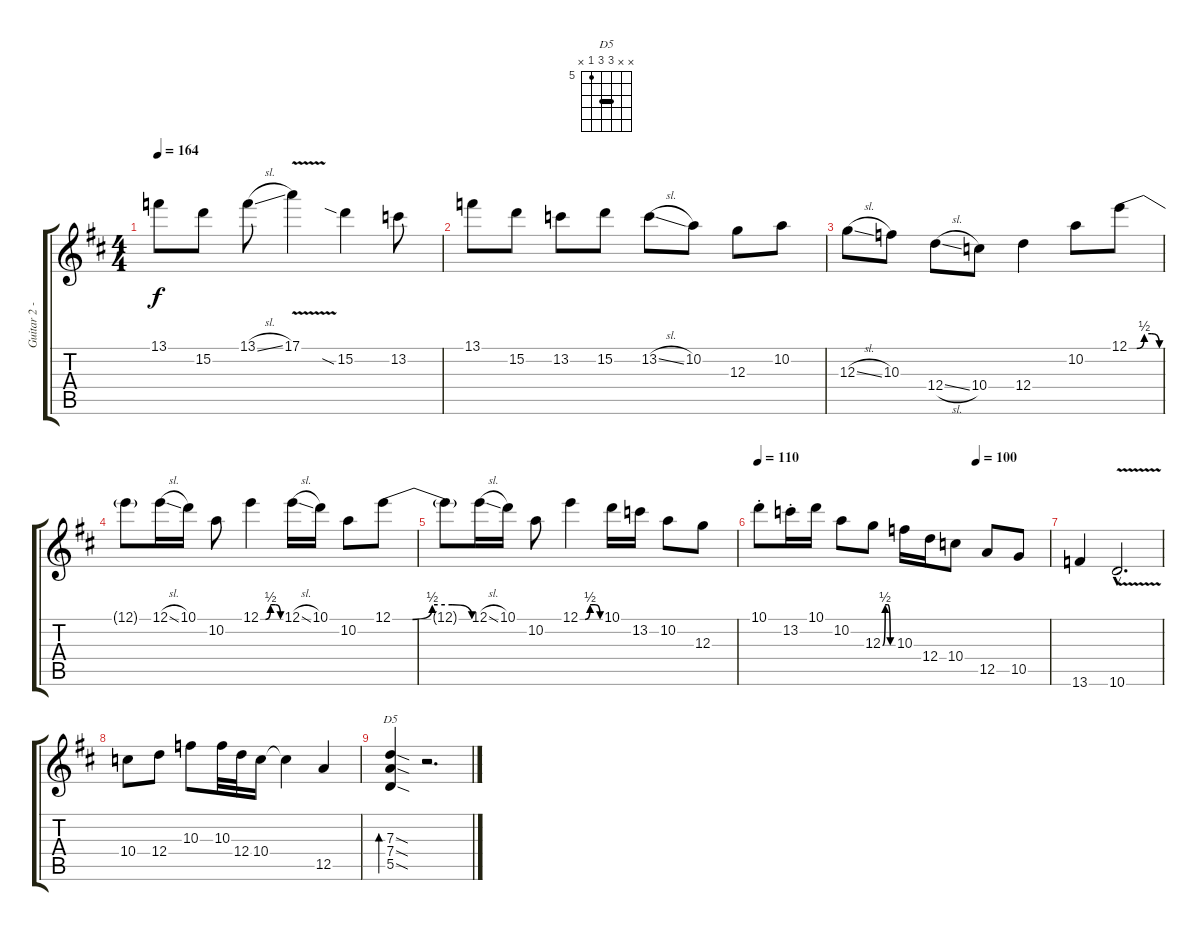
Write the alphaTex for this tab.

\track ("Guitar 2 - Felder" "Guitar 2 -") {instrument distortionguitar}
\staff {score tabs}
\tuning (E4 B3 G3 D3 A2 E2) {hide}
\chord ("D5" x x 7 7 5 x) {firstfret 5 barre 7}
\ts (4 4)
\tempo 164
\clef g2
\ks d
13.1.8{dy f} 15.2.8 13.1{sl}.8 17.1{v}.4 15.2{sia}.4 13.2.8 |
13.1.8 15.2.8 13.2.8 15.2.8 13.2{sl}.8 10.2.8 12.3.8 10.2.8 |
12.3{sl}.8 10.3.8 12.4{sl}.8 10.4.8 12.4.4 10.2.8 12.1{be (custom 0 0 15 0 30 2 45 2 60 0)}.8 |
12.1{t}.8 12.1{sl}.16 10.1.16 10.2.8 12.1{be (custom 0 0 15 0 30 2 45 2 60 0)}.4 12.1{sl}.16 10.1.16 10.2.8 12.1{be (custom 0 0 15 0 30 2 45 2 60 0)}.8 |
12.1{t}.8 12.1{sl}.16 10.1.16 10.2.8 12.1{be (custom 0 0 15 0 30 2 45 2 60 0)}.4 10.1.16 13.2.16 10.2.8 12.3.8 |
\tempo 110
\tempo (100 0.75)
10.1{st}.8 13.2{st}.16 10.1.16 10.2.8 12.3{be (custom 0 0 15 2 30 2 45 0 60 0)}.8 10.3.16 12.4.16 10.4.8 12.5.8 10.5.8 |
13.6.4 10.6{v hac}.2{d} |
10.4.8{volume 8} 12.4.8 10.3.8 10.3.32 12.4.32 10.4.16 10.4{t}.4 12.5.4 |
(7.3{sod} 7.4{sod} 5.5{sod}).4{bd 60 ch "D5"} r.2{d}
